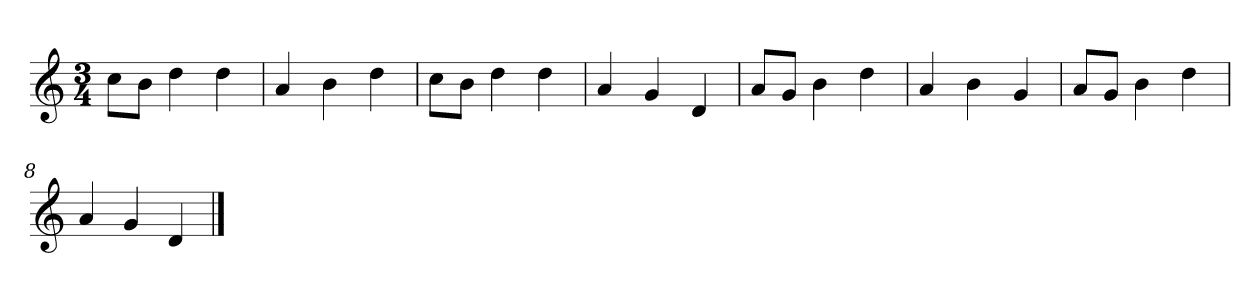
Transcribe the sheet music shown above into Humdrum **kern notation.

**kern
*part1
*staff1
*clefG2
*k[]
*M3/4
=
8cc\L
8b\J
4dd
4dd
=2
4a
4b
4dd
=3
8cc\L
8b\J
4dd
4dd
=4
4a
4g
4d
=5y
8a/L
8g/J
4b
4dd
=6
4a
4b
4g
=7
8a/L
8g/J
4b
4dd
=8
4a
4g
4d
==
*-
